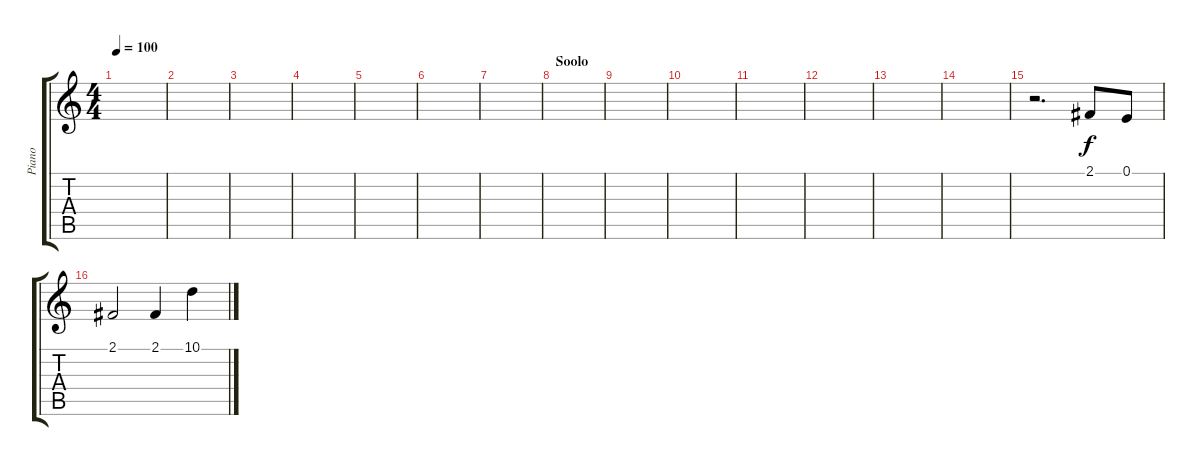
\track ("Piano" "Piano") {instrument acousticgrandpiano}
\staff {score tabs}
\tuning (E4 B3 G3 D3 A2 E2) {hide}
\ts (4 4)
\tempo 100
\clef g2
\ks c
|
|
|
|
|
|
|
\section ("" "Soolo")
|
|
|
|
|
|
|
r.2{d} 2.1.8 0.1.8 |
2.1.2 2.1.4 10.1.4
